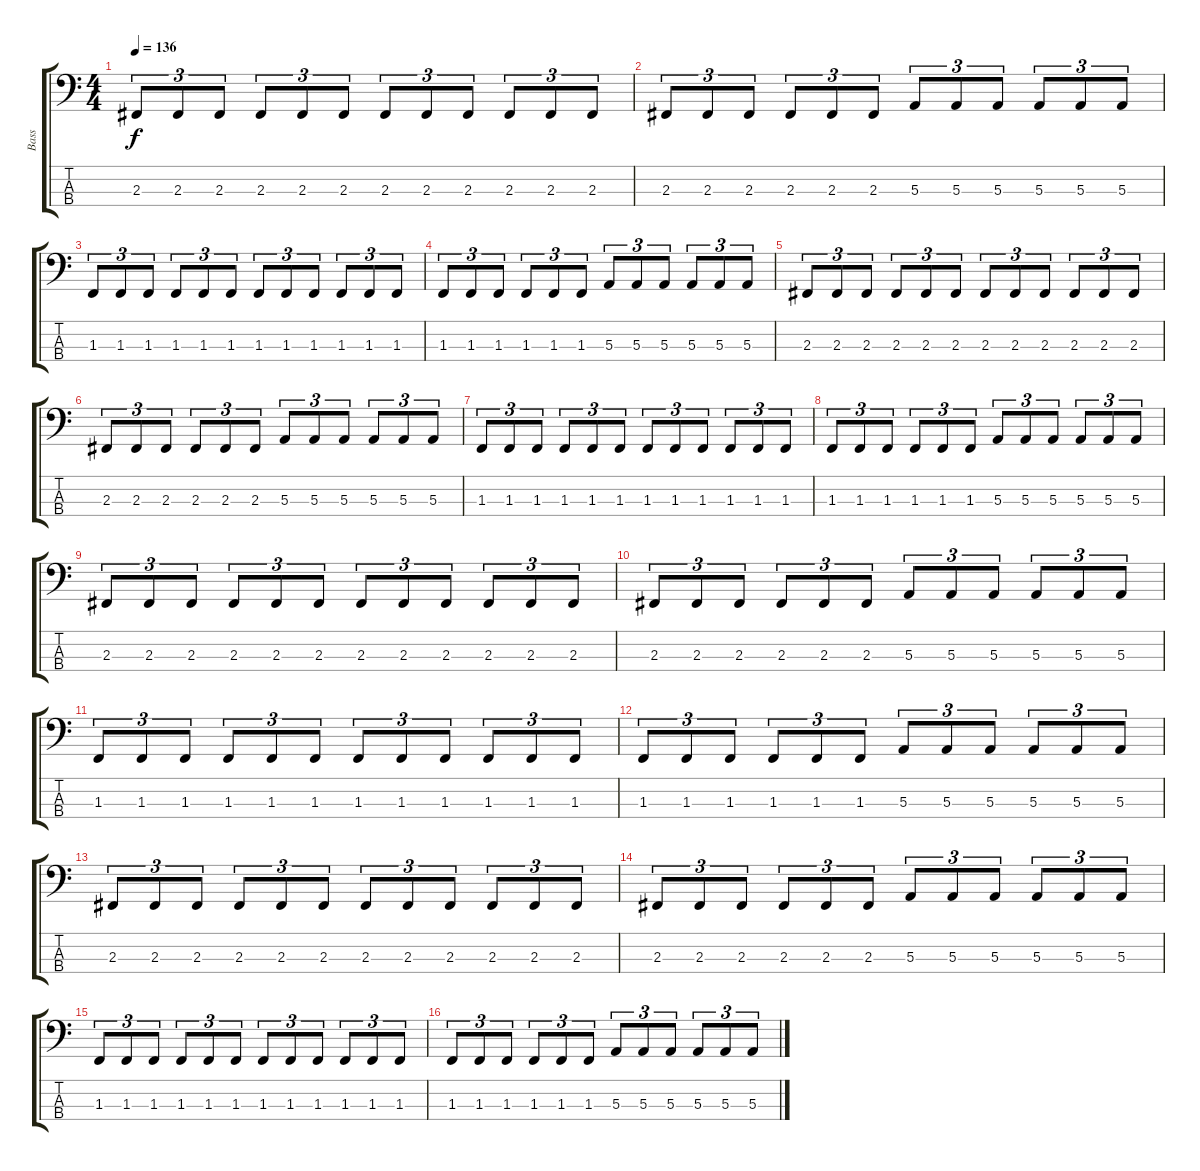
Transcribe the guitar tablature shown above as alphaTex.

\track ("Bass" "Bass") {instrument electricbassfinger}
\staff {score tabs}
\tuning (D2 A1 E1 B0) {hide}
\ts (4 4)
\tempo 136
\clef f4
\ks c
2.3.8{tu (3 2) dy f} 2.3.8{tu (3 2)} 2.3.8{tu (3 2)} 2.3.8{tu (3 2)} 2.3.8{tu (3 2)} 2.3.8{tu (3 2)} 2.3.8{tu (3 2)} 2.3.8{tu (3 2)} 2.3.8{tu (3 2)} 2.3.8{tu (3 2)} 2.3.8{tu (3 2)} 2.3.8{tu (3 2)} |
2.3.8{tu (3 2)} 2.3.8{tu (3 2)} 2.3.8{tu (3 2)} 2.3.8{tu (3 2)} 2.3.8{tu (3 2)} 2.3.8{tu (3 2)} 5.3.8{tu (3 2)} 5.3.8{tu (3 2)} 5.3.8{tu (3 2)} 5.3.8{tu (3 2)} 5.3.8{tu (3 2)} 5.3.8{tu (3 2)} |
1.3.8{tu (3 2)} 1.3.8{tu (3 2)} 1.3.8{tu (3 2)} 1.3.8{tu (3 2)} 1.3.8{tu (3 2)} 1.3.8{tu (3 2)} 1.3.8{tu (3 2)} 1.3.8{tu (3 2)} 1.3.8{tu (3 2)} 1.3.8{tu (3 2)} 1.3.8{tu (3 2)} 1.3.8{tu (3 2)} |
1.3.8{tu (3 2)} 1.3.8{tu (3 2)} 1.3.8{tu (3 2)} 1.3.8{tu (3 2)} 1.3.8{tu (3 2)} 1.3.8{tu (3 2)} 5.3.8{tu (3 2)} 5.3.8{tu (3 2)} 5.3.8{tu (3 2)} 5.3.8{tu (3 2)} 5.3.8{tu (3 2)} 5.3.8{tu (3 2)} |
2.3.8{tu (3 2)} 2.3.8{tu (3 2)} 2.3.8{tu (3 2)} 2.3.8{tu (3 2)} 2.3.8{tu (3 2)} 2.3.8{tu (3 2)} 2.3.8{tu (3 2)} 2.3.8{tu (3 2)} 2.3.8{tu (3 2)} 2.3.8{tu (3 2)} 2.3.8{tu (3 2)} 2.3.8{tu (3 2)} |
2.3.8{tu (3 2)} 2.3.8{tu (3 2)} 2.3.8{tu (3 2)} 2.3.8{tu (3 2)} 2.3.8{tu (3 2)} 2.3.8{tu (3 2)} 5.3.8{tu (3 2)} 5.3.8{tu (3 2)} 5.3.8{tu (3 2)} 5.3.8{tu (3 2)} 5.3.8{tu (3 2)} 5.3.8{tu (3 2)} |
1.3.8{tu (3 2)} 1.3.8{tu (3 2)} 1.3.8{tu (3 2)} 1.3.8{tu (3 2)} 1.3.8{tu (3 2)} 1.3.8{tu (3 2)} 1.3.8{tu (3 2)} 1.3.8{tu (3 2)} 1.3.8{tu (3 2)} 1.3.8{tu (3 2)} 1.3.8{tu (3 2)} 1.3.8{tu (3 2)} |
1.3.8{tu (3 2)} 1.3.8{tu (3 2)} 1.3.8{tu (3 2)} 1.3.8{tu (3 2)} 1.3.8{tu (3 2)} 1.3.8{tu (3 2)} 5.3.8{tu (3 2)} 5.3.8{tu (3 2)} 5.3.8{tu (3 2)} 5.3.8{tu (3 2)} 5.3.8{tu (3 2)} 5.3.8{tu (3 2)} |
2.3.8{tu (3 2)} 2.3.8{tu (3 2)} 2.3.8{tu (3 2)} 2.3.8{tu (3 2)} 2.3.8{tu (3 2)} 2.3.8{tu (3 2)} 2.3.8{tu (3 2)} 2.3.8{tu (3 2)} 2.3.8{tu (3 2)} 2.3.8{tu (3 2)} 2.3.8{tu (3 2)} 2.3.8{tu (3 2)} |
2.3.8{tu (3 2)} 2.3.8{tu (3 2)} 2.3.8{tu (3 2)} 2.3.8{tu (3 2)} 2.3.8{tu (3 2)} 2.3.8{tu (3 2)} 5.3.8{tu (3 2)} 5.3.8{tu (3 2)} 5.3.8{tu (3 2)} 5.3.8{tu (3 2)} 5.3.8{tu (3 2)} 5.3.8{tu (3 2)} |
1.3.8{tu (3 2)} 1.3.8{tu (3 2)} 1.3.8{tu (3 2)} 1.3.8{tu (3 2)} 1.3.8{tu (3 2)} 1.3.8{tu (3 2)} 1.3.8{tu (3 2)} 1.3.8{tu (3 2)} 1.3.8{tu (3 2)} 1.3.8{tu (3 2)} 1.3.8{tu (3 2)} 1.3.8{tu (3 2)} |
1.3.8{tu (3 2)} 1.3.8{tu (3 2)} 1.3.8{tu (3 2)} 1.3.8{tu (3 2)} 1.3.8{tu (3 2)} 1.3.8{tu (3 2)} 5.3.8{tu (3 2)} 5.3.8{tu (3 2)} 5.3.8{tu (3 2)} 5.3.8{tu (3 2)} 5.3.8{tu (3 2)} 5.3.8{tu (3 2)} |
2.3.8{tu (3 2)} 2.3.8{tu (3 2)} 2.3.8{tu (3 2)} 2.3.8{tu (3 2)} 2.3.8{tu (3 2)} 2.3.8{tu (3 2)} 2.3.8{tu (3 2)} 2.3.8{tu (3 2)} 2.3.8{tu (3 2)} 2.3.8{tu (3 2)} 2.3.8{tu (3 2)} 2.3.8{tu (3 2)} |
2.3.8{tu (3 2)} 2.3.8{tu (3 2)} 2.3.8{tu (3 2)} 2.3.8{tu (3 2)} 2.3.8{tu (3 2)} 2.3.8{tu (3 2)} 5.3.8{tu (3 2)} 5.3.8{tu (3 2)} 5.3.8{tu (3 2)} 5.3.8{tu (3 2)} 5.3.8{tu (3 2)} 5.3.8{tu (3 2)} |
1.3.8{tu (3 2)} 1.3.8{tu (3 2)} 1.3.8{tu (3 2)} 1.3.8{tu (3 2)} 1.3.8{tu (3 2)} 1.3.8{tu (3 2)} 1.3.8{tu (3 2)} 1.3.8{tu (3 2)} 1.3.8{tu (3 2)} 1.3.8{tu (3 2)} 1.3.8{tu (3 2)} 1.3.8{tu (3 2)} |
1.3.8{tu (3 2)} 1.3.8{tu (3 2)} 1.3.8{tu (3 2)} 1.3.8{tu (3 2)} 1.3.8{tu (3 2)} 1.3.8{tu (3 2)} 5.3.8{tu (3 2)} 5.3.8{tu (3 2)} 5.3.8{tu (3 2)} 5.3.8{tu (3 2)} 5.3.8{tu (3 2)} 5.3.8{tu (3 2)}
